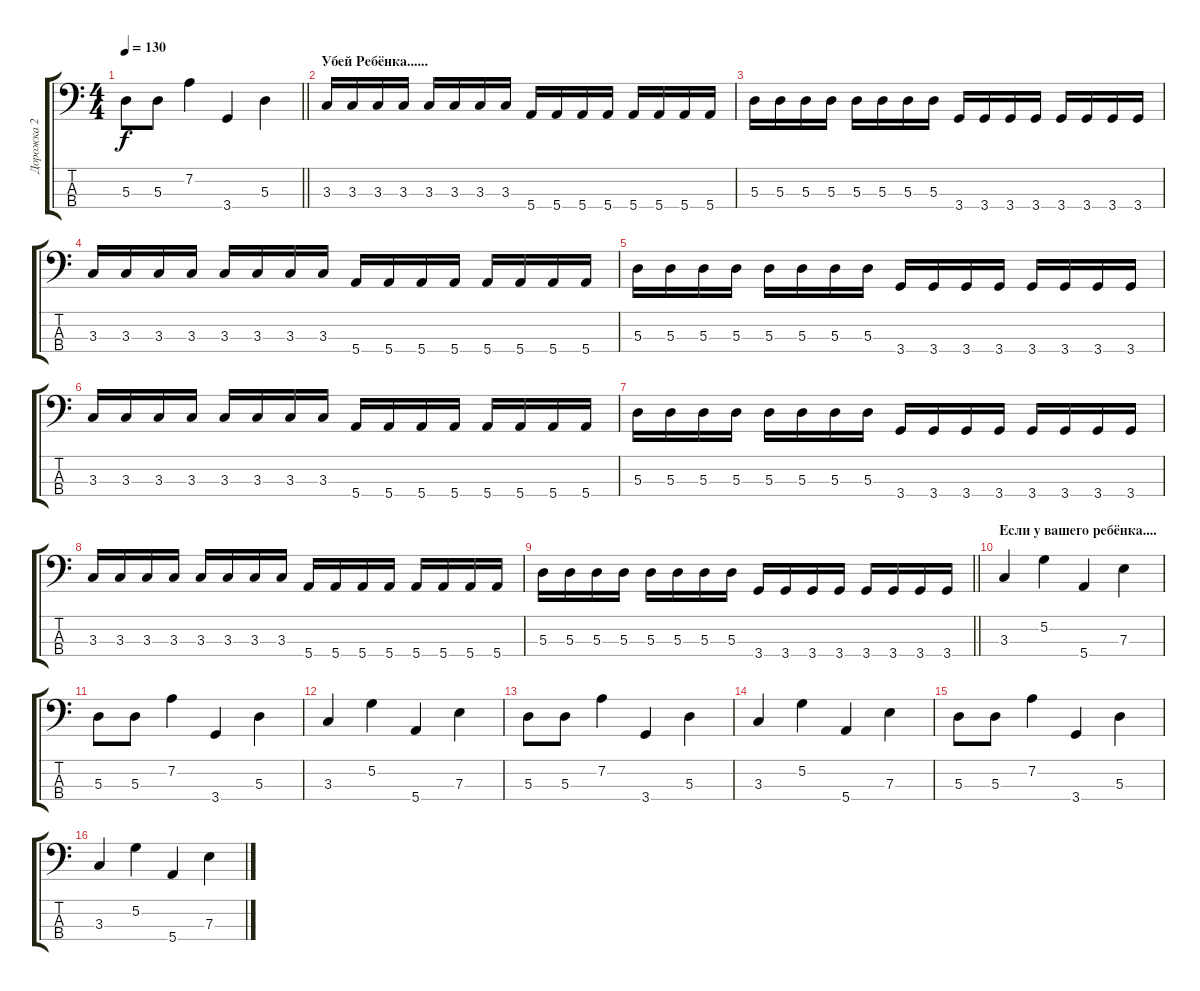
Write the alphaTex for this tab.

\track ("Дорожка 2" "Дорожка 2") {instrument electricbasspick}
\staff {score tabs}
\tuning (G2 D2 A1 E1) {hide}
\ts (4 4)
\tempo 130
\clef f4
\barLineRight lightlight
\ks c
5.3.8{dy f} 5.3.8 7.2.4 3.4.4 5.3.4 |
\section ("" "Убей Ребёнка......")
3.3.16 3.3.16 3.3.16 3.3.16 3.3.16 3.3.16 3.3.16 3.3.16 5.4.16 5.4.16 5.4.16 5.4.16 5.4.16 5.4.16 5.4.16 5.4.16 |
5.3.16 5.3.16 5.3.16 5.3.16 5.3.16 5.3.16 5.3.16 5.3.16 3.4.16 3.4.16 3.4.16 3.4.16 3.4.16 3.4.16 3.4.16 3.4.16 |
3.3.16 3.3.16 3.3.16 3.3.16 3.3.16 3.3.16 3.3.16 3.3.16 5.4.16 5.4.16 5.4.16 5.4.16 5.4.16 5.4.16 5.4.16 5.4.16 |
5.3.16 5.3.16 5.3.16 5.3.16 5.3.16 5.3.16 5.3.16 5.3.16 3.4.16 3.4.16 3.4.16 3.4.16 3.4.16 3.4.16 3.4.16 3.4.16 |
3.3.16 3.3.16 3.3.16 3.3.16 3.3.16 3.3.16 3.3.16 3.3.16 5.4.16 5.4.16 5.4.16 5.4.16 5.4.16 5.4.16 5.4.16 5.4.16 |
5.3.16 5.3.16 5.3.16 5.3.16 5.3.16 5.3.16 5.3.16 5.3.16 3.4.16 3.4.16 3.4.16 3.4.16 3.4.16 3.4.16 3.4.16 3.4.16 |
3.3.16 3.3.16 3.3.16 3.3.16 3.3.16 3.3.16 3.3.16 3.3.16 5.4.16 5.4.16 5.4.16 5.4.16 5.4.16 5.4.16 5.4.16 5.4.16 |
\barLineRight lightlight
5.3.16 5.3.16 5.3.16 5.3.16 5.3.16 5.3.16 5.3.16 5.3.16 3.4.16 3.4.16 3.4.16 3.4.16 3.4.16 3.4.16 3.4.16 3.4.16 |
\section ("" "Если у вашего ребёнка....")
3.3.4 5.2.4 5.4.4 7.3.4 |
5.3.8 5.3.8 7.2.4 3.4.4 5.3.4 |
3.3.4 5.2.4 5.4.4 7.3.4 |
5.3.8 5.3.8 7.2.4 3.4.4 5.3.4 |
3.3.4 5.2.4 5.4.4 7.3.4 |
5.3.8 5.3.8 7.2.4 3.4.4 5.3.4 |
3.3.4 5.2.4 5.4.4 7.3.4
